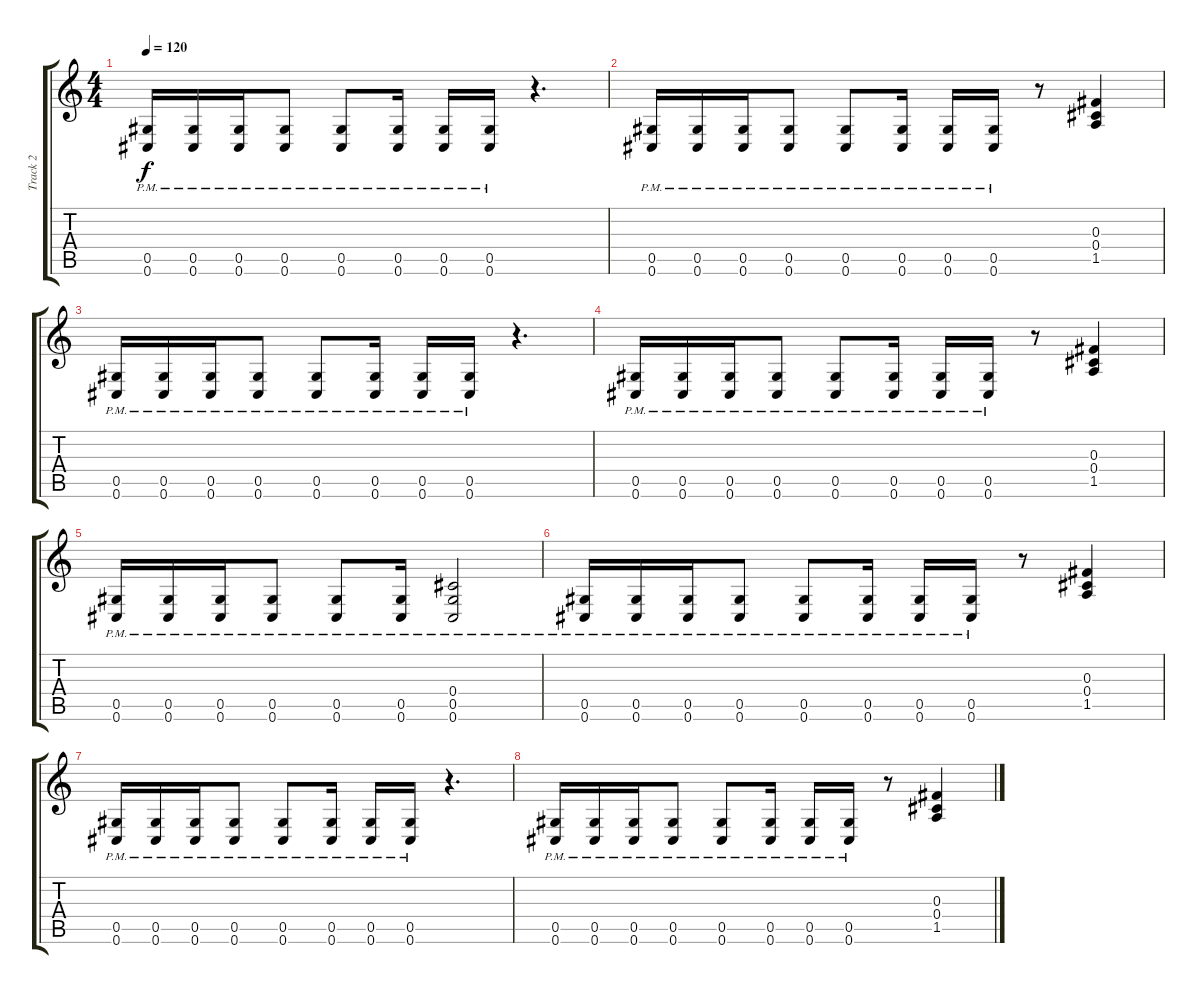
\track ("Track 2" "Track 2") {instrument overdrivenguitar}
\staff {score tabs}
\tuning (Eb4 Bb3 Gb3 Db3 Ab2 Db2) {hide}
\ts (4 4)
\tempo 120
\clef g2
\ks c
(0.5{pm} 0.6{pm}).16{dy f} (0.5{pm} 0.6{pm}).16 (0.5{pm} 0.6{pm}).16 (0.5{pm} 0.6{pm}).8 (0.5{pm} 0.6{pm}).8 (0.5{pm} 0.6{pm}).16 (0.5{pm} 0.6{pm}).16 (0.5{pm} 0.6{pm}).16 r.4{d} |
(0.5{pm} 0.6{pm}).16 (0.5{pm} 0.6{pm}).16 (0.5{pm} 0.6{pm}).16 (0.5{pm} 0.6{pm}).8 (0.5{pm} 0.6{pm}).8 (0.5{pm} 0.6{pm}).16 (0.5{pm} 0.6{pm}).16 (0.5{pm} 0.6{pm}).16 r.8 (0.3 0.4 1.5).4 |
(0.5{pm} 0.6{pm}).16 (0.5{pm} 0.6{pm}).16 (0.5{pm} 0.6{pm}).16 (0.5{pm} 0.6{pm}).8 (0.5{pm} 0.6{pm}).8 (0.5{pm} 0.6{pm}).16 (0.5{pm} 0.6{pm}).16 (0.5{pm} 0.6{pm}).16 r.4{d} |
(0.5{pm} 0.6{pm}).16 (0.5{pm} 0.6{pm}).16 (0.5{pm} 0.6{pm}).16 (0.5{pm} 0.6{pm}).8 (0.5{pm} 0.6{pm}).8 (0.5{pm} 0.6{pm}).16 (0.5{pm} 0.6{pm}).16 (0.5{pm} 0.6{pm}).16 r.8 (0.3 0.4 1.5).4 |
(0.5{pm} 0.6{pm}).16 (0.5{pm} 0.6{pm}).16 (0.5{pm} 0.6{pm}).16 (0.5{pm} 0.6{pm}).8 (0.5{pm} 0.6{pm}).8 (0.5{pm} 0.6{pm}).16 (0.4 0.5{pm} 0.6{pm}).2 |
(0.5{pm} 0.6{pm}).16 (0.5{pm} 0.6{pm}).16 (0.5{pm} 0.6{pm}).16 (0.5{pm} 0.6{pm}).8 (0.5{pm} 0.6{pm}).8 (0.5{pm} 0.6{pm}).16 (0.5{pm} 0.6{pm}).16 (0.5{pm} 0.6{pm}).16 r.8 (0.3 0.4 1.5).4 |
(0.5{pm} 0.6{pm}).16 (0.5{pm} 0.6{pm}).16 (0.5{pm} 0.6{pm}).16 (0.5{pm} 0.6{pm}).8 (0.5{pm} 0.6{pm}).8 (0.5{pm} 0.6{pm}).16 (0.5{pm} 0.6{pm}).16 (0.5{pm} 0.6{pm}).16 r.4{d} |
(0.5{pm} 0.6{pm}).16 (0.5{pm} 0.6{pm}).16 (0.5{pm} 0.6{pm}).16 (0.5{pm} 0.6{pm}).8 (0.5{pm} 0.6{pm}).8 (0.5{pm} 0.6{pm}).16 (0.5{pm} 0.6{pm}).16 (0.5{pm} 0.6{pm}).16 r.8 (0.3 0.4 1.5).4
